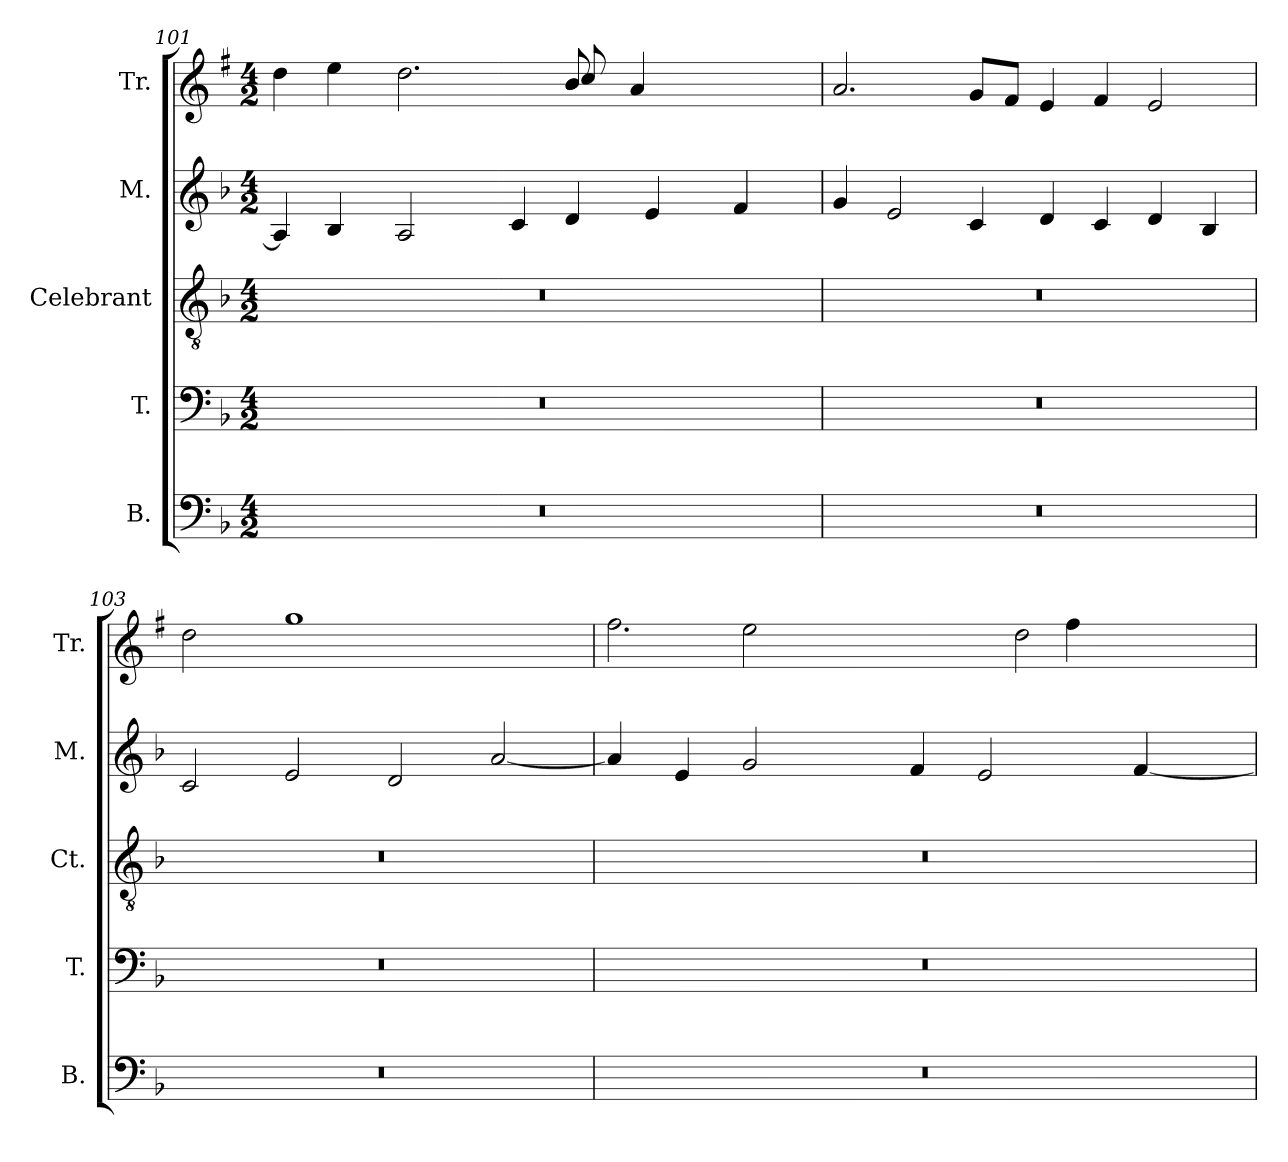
**kern	**kern	**kern	**kern	**kern
*part5	*part4	*part3	*part2	*part1
*staff5	*staff4	*staff3	*staff2	*staff1
*I"B.	*I"T.	*I"Celebrant	*I"M.	*I"Tr.
*I'B.	*I'T.	*I'Ct.	*I'M.	*I'Tr.
!!LO:LB:g=z
*clefF4	*clefF4	*clefGv2	*clefG2	*clefG2
*	*	*	*	*ITrd1c2
*k[b-]	*k[b-]	*k[b-]	*k[b-]	*k[b-]
*F:	*F:	*F:	*F:	*F:
*M4/2	*M4/2	*M4/2	*M4/2	*M4/2
=101	=101	=101	=101	=101
*	*	*	*	*^
*	*	*	*	*	*^
*	*	*	*	*	*	*^
0r	0r	0r	4A/]	4ryy	4cc\	1ryy	1ryy
.	.	.	4B-/	16.ryy	4dd\	.	.
.	.	.	.	4ryy	.	.	.
.	.	.	2A/	.	2.cc\	.	.
.	.	.	.	32ryy	.	.	.
.	.	.	.	1ryy	.	.	.
.	.	.	4c/	.	.	4ryy	4ryy
.	.	.	4d/	.	4a/	8b-/	8a/
.	.	.	.	.	.	4ryy	16.ryy
.	.	.	.	.	.	.	4g/
.	.	.	4e/	.	4ryy	.	.
.	.	.	.	4.ryy	.	32ryy	.
.	.	.	.	.	.	4ryy	.
.	.	.	.	.	.	.	4ryy
.	.	.	4f/	.	32ryy	.	.
.	.	.	.	.	8..ryy	.	.
.	.	.	.	.	.	16.ryy	.
.	.	.	.	.	.	.	32ryy
*	*	*	*	*v	*v	*v	*v
=102	=102	=102	=102	=102
0r	0r	0r	4g/	2.g/
.	.	.	2e/	.
.	.	.	4c/	8f/L
.	.	.	.	8e/J
.	.	.	4d/	4d/
.	.	.	4c/	4e/
.	.	.	4d/	2d/
.	.	.	4B-/	.
=103	=103	=103	=103	=103
0r	0r	0r	2c/	2cc\
.	.	.	2e/	1ff
.	.	.	2d/	.
.	.	.	[<2a/	2ryy
=104	=104	=104	=104	=104
*	*	*	*	*^
*	*	*	*	*	*^
0r	0r	0r	4a/]	2.ee\	2ryy	1ryy
.	.	.	4e/	.	.	.
.	.	.	2g/	.	2dd\	.
.	.	.	.	8ryy	.	.
.	.	.	.	32ryy	.	.
.	.	.	.	1ryy	.	.
.	.	.	4f/	.	2ryy	4ryy
.	.	.	2e/	.	.	16.ryy
.	.	.	.	.	.	2cc\
.	.	.	.	.	4ee\	.
.	.	.	[<4f/	.	8ryy	.
.	.	.	.	.	.	8ryy
.	.	.	.	.	32ryy	.
.	.	.	.	16.ryy	16.ryy	.
.	.	.	.	.	.	32ryy
*	*	*	*	*v	*v	*v
=	=	=	=	=
*-	*-	*-	*-	*-
